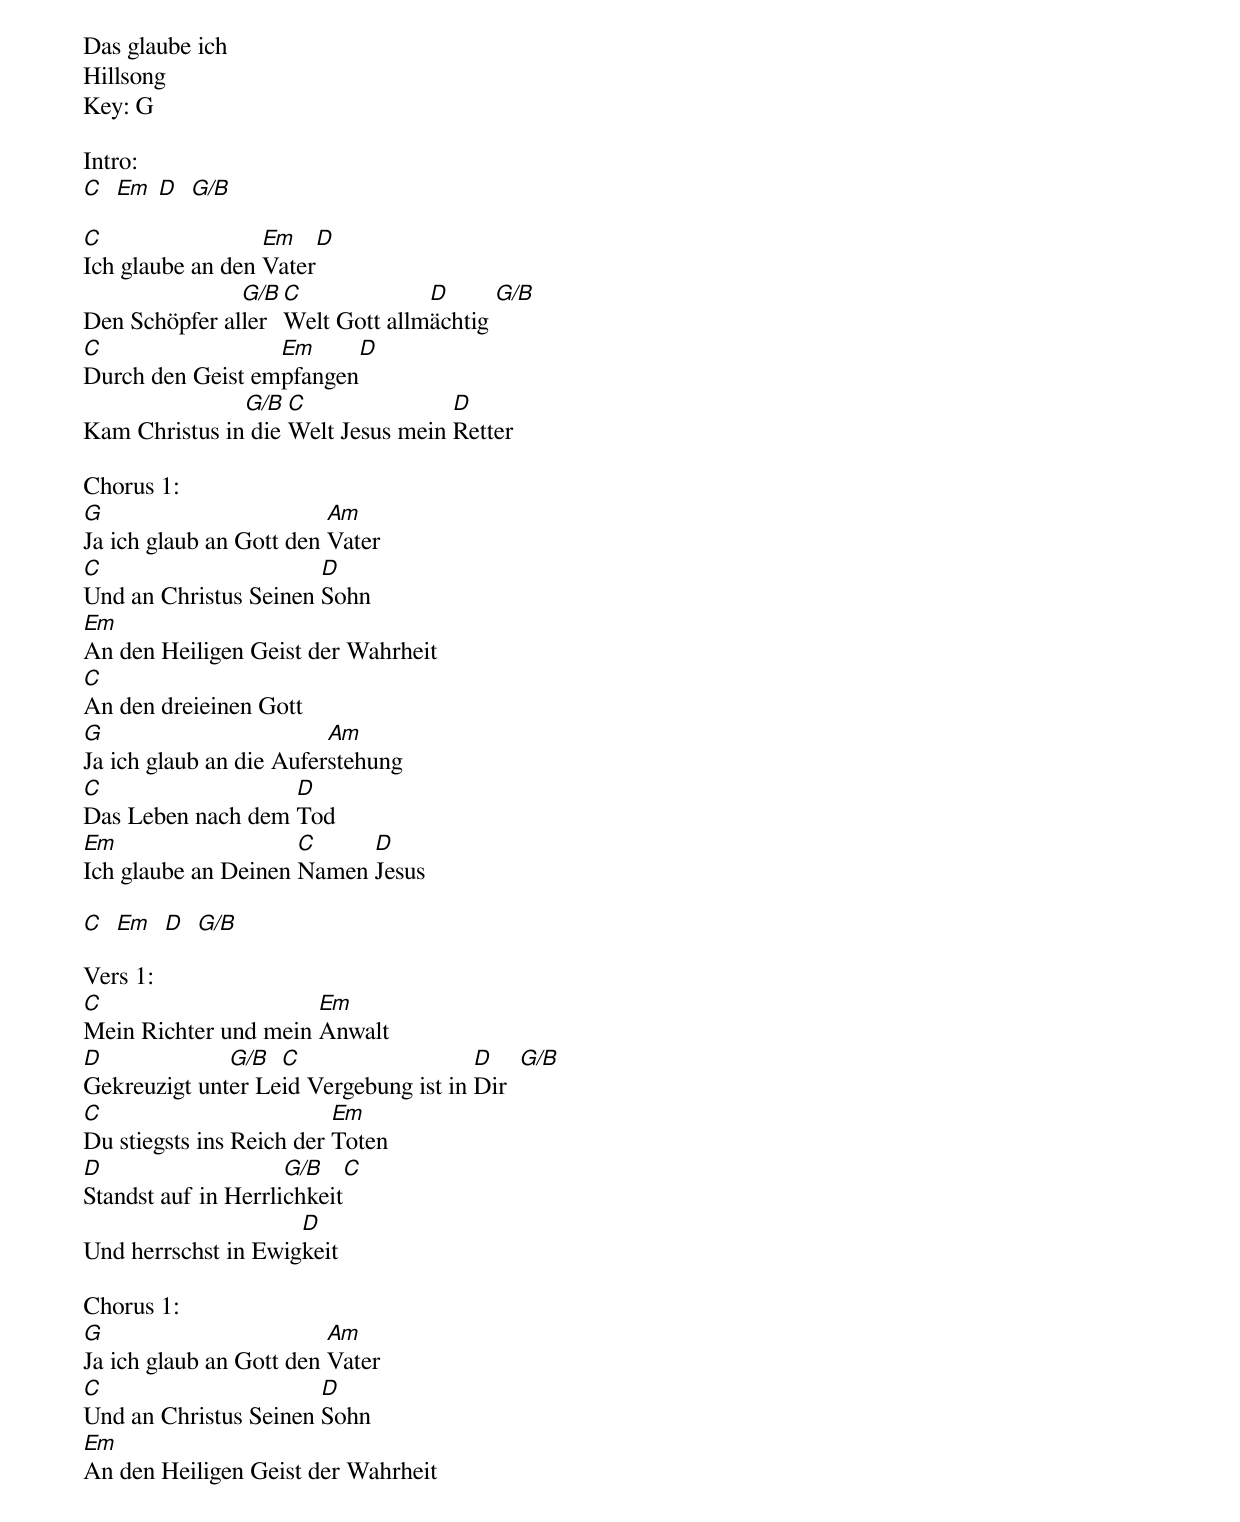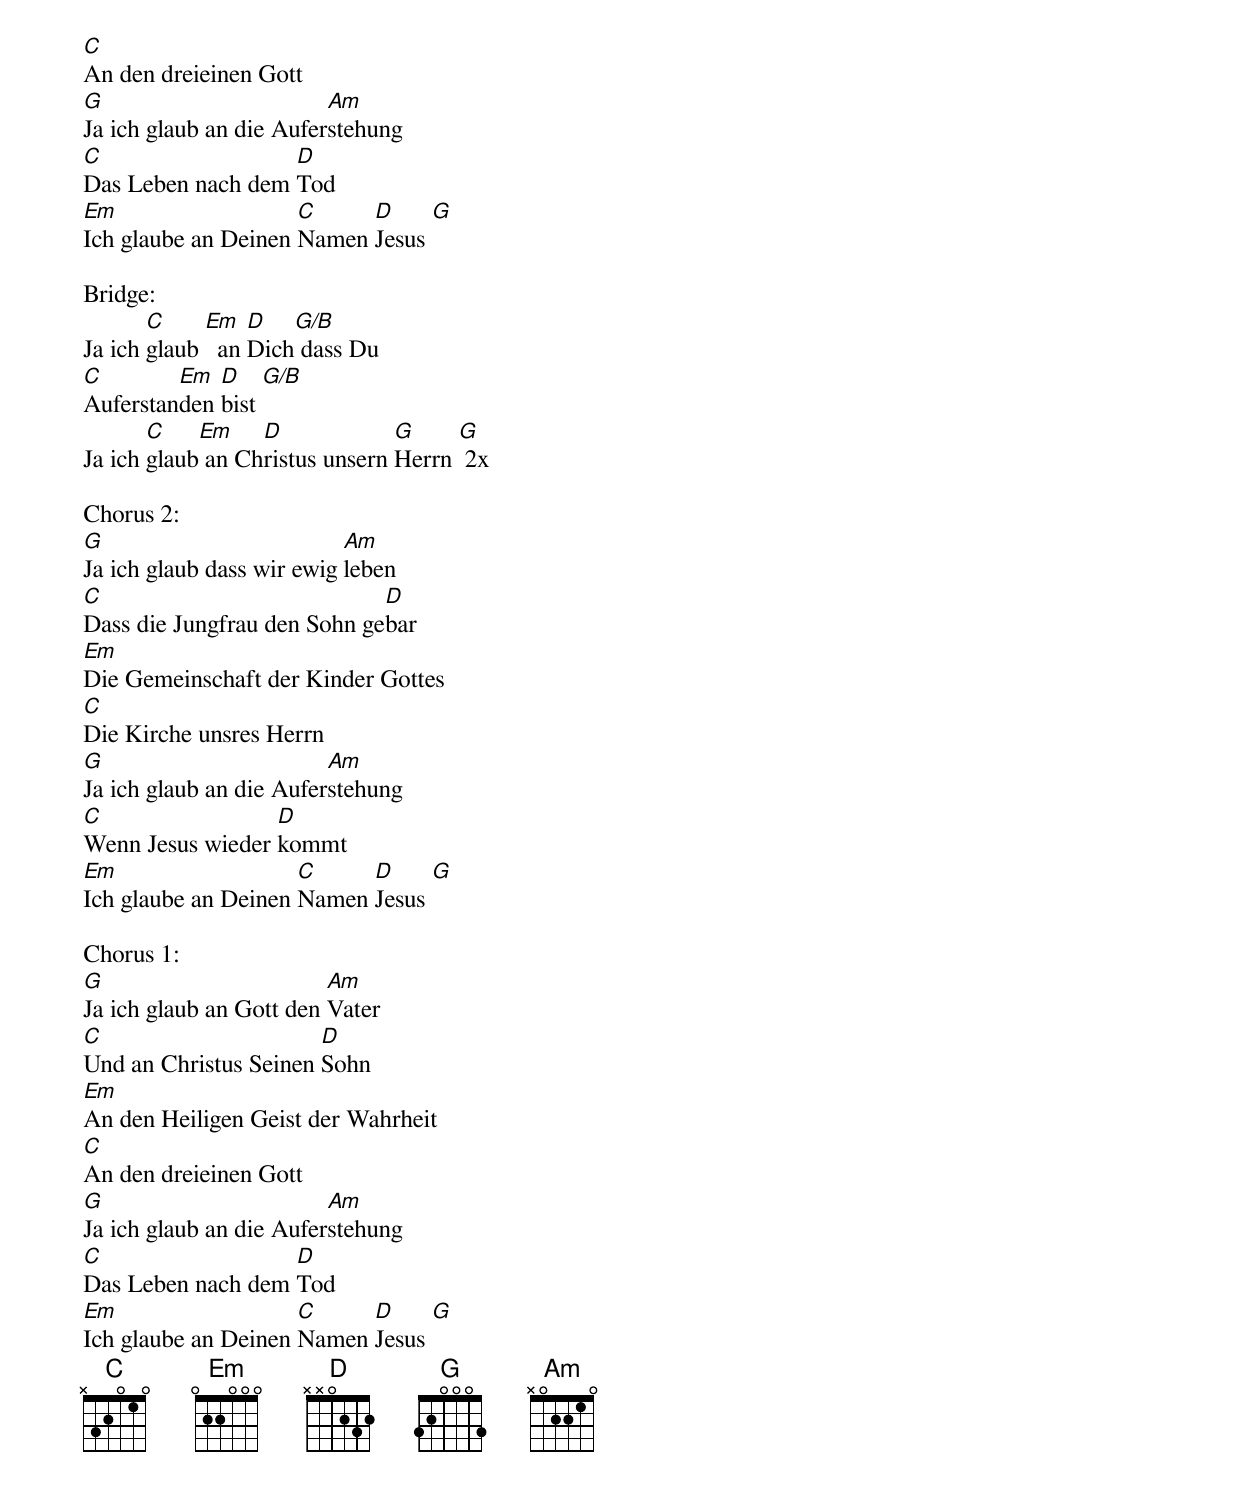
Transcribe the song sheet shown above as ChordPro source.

Das glaube ich
Hillsong
Key: G

Intro:
[C]  [Em] [D]  [G/B]

[C]Ich glaube an den [Em]Vater[D]
Den Schöpfer al[G/B]ler [C]Welt Gott allm[D]ächtig [G/B]
[C]Durch den Geist em[Em]pfangen[D]
Kam Christus in[G/B] die [C]Welt Jesus mein [D]Retter

Chorus 1:
[G]Ja ich glaub an Gott den [Am]Vater
[C]Und an Christus Seinen [D]Sohn
[Em]An den Heiligen Geist der Wahrheit
[C]An den dreieinen Gott
[G]Ja ich glaub an die Aufer[Am]stehung
[C]Das Leben nach dem [D]Tod
[Em]Ich glaube an Deinen [C]Namen [D]Jesus

[C]  [Em]  [D]  [G/B]

Vers 1:
[C]Mein Richter und mein [Em]Anwalt
[D]Gekreuzigt unt[G/B]er Le[C]id Vergebung ist in [D]Dir  [G/B]
[C]Du stiegsts ins Reich der [Em]Toten
[D]Standst auf in Herrli[G/B]chkeit[C]
Und herrschst in Ewig[D]keit

Chorus 1:
[G]Ja ich glaub an Gott den [Am]Vater
[C]Und an Christus Seinen [D]Sohn
[Em]An den Heiligen Geist der Wahrheit
[C]An den dreieinen Gott
[G]Ja ich glaub an die Aufer[Am]stehung
[C]Das Leben nach dem [D]Tod
[Em]Ich glaube an Deinen [C]Namen [D]Jesus [G]

Bridge:
Ja ich [C]glaub [Em]  an [D]Dich[G/B] dass Du
[C]Auferstan[Em]den [D]bist [G/B]
Ja ich [C]glaub[Em] an Ch[D]ristus unsern [G]Herrn [G] 2x

Chorus 2:
[G]Ja ich glaub dass wir ewig [Am]leben
[C]Dass die Jungfrau den Sohn ge[D]bar
[Em]Die Gemeinschaft der Kinder Gottes
[C]Die Kirche unsres Herrn
[G]Ja ich glaub an die Aufer[Am]stehung
[C]Wenn Jesus wieder [D]kommt
[Em]Ich glaube an Deinen [C]Namen [D]Jesus [G]

Chorus 1:
[G]Ja ich glaub an Gott den [Am]Vater
[C]Und an Christus Seinen [D]Sohn
[Em]An den Heiligen Geist der Wahrheit
[C]An den dreieinen Gott
[G]Ja ich glaub an die Aufer[Am]stehung
[C]Das Leben nach dem [D]Tod
[Em]Ich glaube an Deinen [C]Namen [D]Jesus [G]
